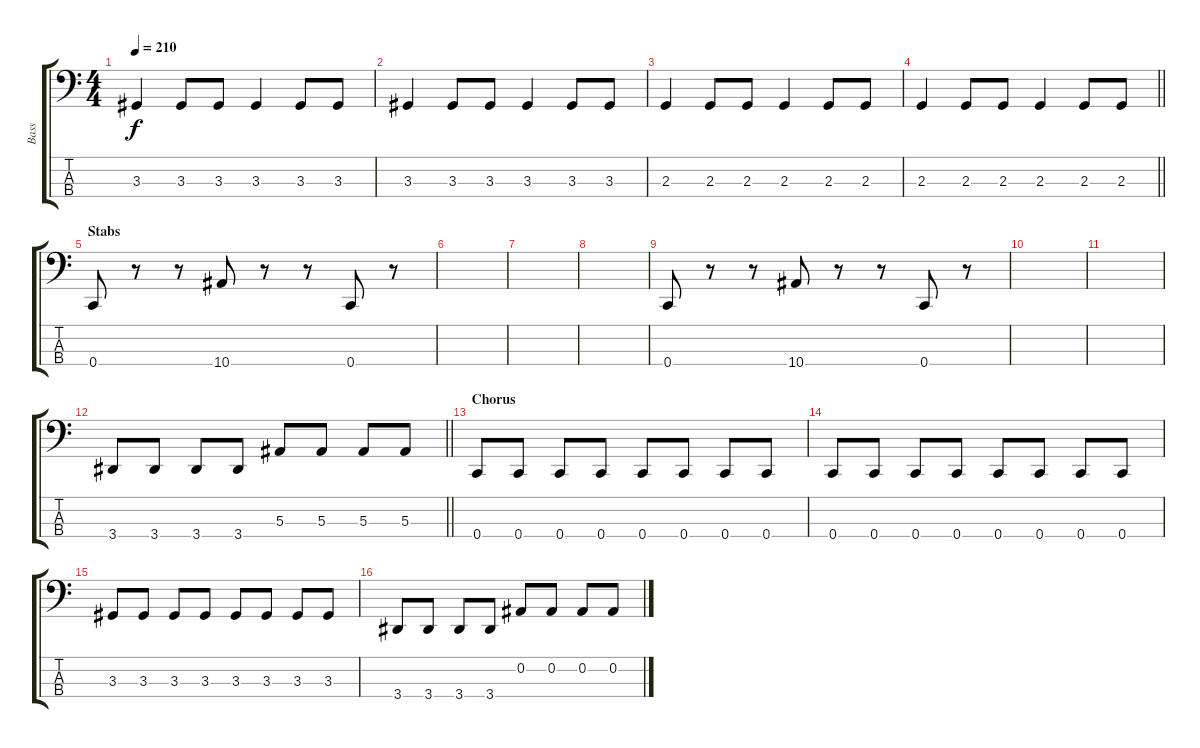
\track ("Bass" "Bass") {instrument electricbasspick}
\staff {score tabs}
\tuning (Eb2 Bb1 F1 C1) {hide}
\ts (4 4)
\tempo 210
\clef f4
\ks c
3.3.4{dy f} 3.3.8 3.3.8 3.3.4 3.3.8 3.3.8 |
3.3.4 3.3.8 3.3.8 3.3.4 3.3.8 3.3.8 |
2.3.4 2.3.8 2.3.8 2.3.4 2.3.8 2.3.8 |
\barLineRight lightlight
2.3.4 2.3.8 2.3.8 2.3.4 2.3.8 2.3.8 |
\section ("" "Stabs")
0.4.8 r.8 r.8 10.4.8 r.8 r.8 0.4.8 r.8 |
|
|
|
0.4.8 r.8 r.8 10.4.8 r.8 r.8 0.4.8 r.8 |
|
|
\barLineRight lightlight
3.4.8 3.4.8 3.4.8 3.4.8 5.3.8 5.3.8 5.3.8 5.3.8 |
\section ("" "Chorus")
0.4.8 0.4.8 0.4.8 0.4.8 0.4.8 0.4.8 0.4.8 0.4.8 |
0.4.8 0.4.8 0.4.8 0.4.8 0.4.8 0.4.8 0.4.8 0.4.8 |
3.3.8 3.3.8 3.3.8 3.3.8 3.3.8 3.3.8 3.3.8 3.3.8 |
3.4.8 3.4.8 3.4.8 3.4.8 0.2.8 0.2.8 0.2.8 0.2.8
